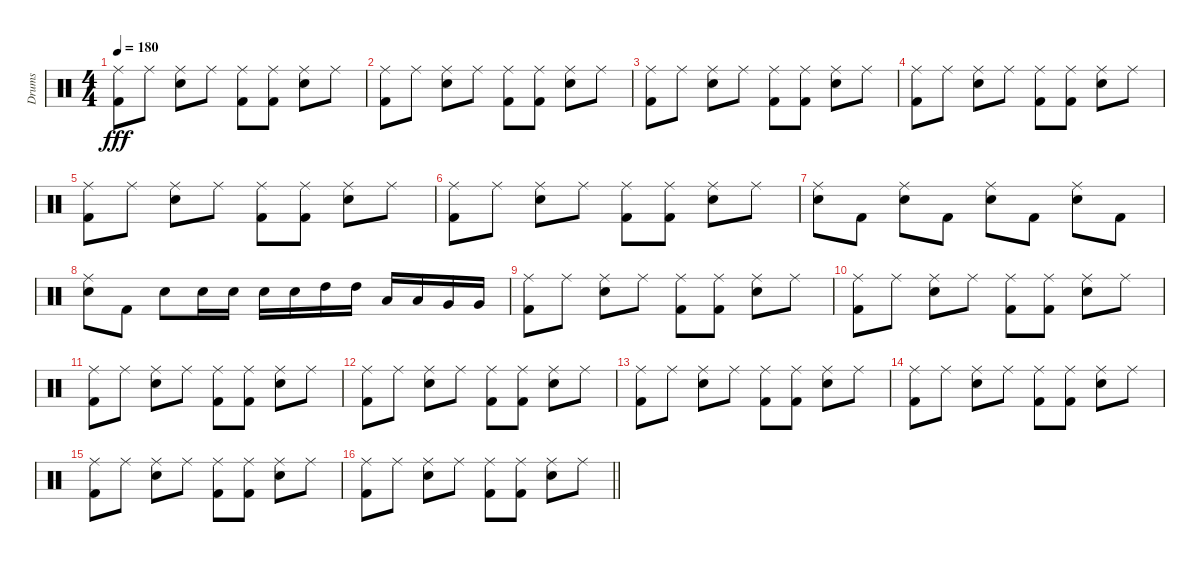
\track ("Drums" "Drums") {instrument percussion}
\staff {score}
\articulation defaults
\ts (4 4)
\tempo 180
\clef neutral
\ks c
("Ride (middle)" "Kick (hit) 2").8{dy fff} "Ride (middle)".8 ("Ride (middle)" "Electric Snare (hit)").8 "Ride (middle)".8 ("Ride (middle)" "Kick (hit) 2").8 ("Ride (middle)" "Kick (hit) 2").8 ("Ride (middle)" "Electric Snare (hit)").8 "Ride (middle)".8 |
("Ride (middle)" "Kick (hit) 2").8 "Ride (middle)".8 ("Ride (middle)" "Electric Snare (hit)").8 "Ride (middle)".8 ("Ride (middle)" "Kick (hit) 2").8 ("Ride (middle)" "Kick (hit) 2").8 ("Ride (middle)" "Electric Snare (hit)").8 "Ride (middle)".8 |
("Ride (middle)" "Kick (hit) 2").8 "Ride (middle)".8 ("Ride (middle)" "Electric Snare (hit)").8 "Ride (middle)".8 ("Ride (middle)" "Kick (hit) 2").8 ("Ride (middle)" "Kick (hit) 2").8 ("Ride (middle)" "Electric Snare (hit)").8 "Ride (middle)".8 |
("Ride (middle)" "Kick (hit) 2").8 "Ride (middle)".8 ("Ride (middle)" "Electric Snare (hit)").8 "Ride (middle)".8 ("Ride (middle)" "Kick (hit) 2").8 ("Ride (middle)" "Kick (hit) 2").8 ("Ride (middle)" "Electric Snare (hit)").8 "Ride (middle)".8 |
("Ride (middle)" "Kick (hit) 2").8 "Ride (middle)".8 ("Ride (middle)" "Electric Snare (hit)").8 "Ride (middle)".8 ("Ride (middle)" "Kick (hit) 2").8 ("Ride (middle)" "Kick (hit) 2").8 ("Ride (middle)" "Electric Snare (hit)").8 "Ride (middle)".8 |
("Ride (middle)" "Kick (hit) 2").8 "Ride (middle)".8 ("Ride (middle)" "Electric Snare (hit)").8 "Ride (middle)".8 ("Ride (middle)" "Kick (hit) 2").8 ("Ride (middle)" "Kick (hit) 2").8 ("Ride (middle)" "Electric Snare (hit)").8 "Ride (middle)".8 |
("Ride (middle)" "Electric Snare (hit)").8 "Kick (hit) 2".8 ("Ride (middle)" "Electric Snare (hit)").8 "Kick (hit) 2".8 ("Ride (middle)" "Electric Snare (hit)").8 "Kick (hit) 2".8 ("Ride (middle)" "Electric Snare (hit)").8 "Kick (hit) 2".8 |
("Ride (middle)" "Electric Snare (hit)").8 "Kick (hit) 2".8 "Electric Snare (hit)".8 "Electric Snare (hit)".16 "Electric Snare (hit)".16 "Electric Snare (hit)".16 "Electric Snare (hit)".16 "High Tom (hit)".16 "High Tom (hit)".16 "Low Tom (hit)".16 "Low Tom (hit)".16 "Very Low Tom (hit)".16 "Very Low Tom (hit)".16 |
("Ride (middle)" "Kick (hit) 2").8 "Ride (middle)".8 ("Ride (middle)" "Electric Snare (hit)").8 "Ride (middle)".8 ("Ride (middle)" "Kick (hit) 2").8 ("Ride (middle)" "Kick (hit) 2").8 ("Ride (middle)" "Electric Snare (hit)").8 "Ride (middle)".8 |
("Ride (middle)" "Kick (hit) 2").8 "Ride (middle)".8 ("Ride (middle)" "Electric Snare (hit)").8 "Ride (middle)".8 ("Ride (middle)" "Kick (hit) 2").8 ("Ride (middle)" "Kick (hit) 2").8 ("Ride (middle)" "Electric Snare (hit)").8 "Ride (middle)".8 |
("Ride (middle)" "Kick (hit) 2").8 "Ride (middle)".8 ("Ride (middle)" "Electric Snare (hit)").8 "Ride (middle)".8 ("Ride (middle)" "Kick (hit) 2").8 ("Ride (middle)" "Kick (hit) 2").8 ("Ride (middle)" "Electric Snare (hit)").8 "Ride (middle)".8 |
("Ride (middle)" "Kick (hit) 2").8 "Ride (middle)".8 ("Ride (middle)" "Electric Snare (hit)").8 "Ride (middle)".8 ("Ride (middle)" "Kick (hit) 2").8 ("Ride (middle)" "Kick (hit) 2").8 ("Ride (middle)" "Electric Snare (hit)").8 "Ride (middle)".8 |
("Ride (middle)" "Kick (hit) 2").8 "Ride (middle)".8 ("Ride (middle)" "Electric Snare (hit)").8 "Ride (middle)".8 ("Ride (middle)" "Kick (hit) 2").8 ("Ride (middle)" "Kick (hit) 2").8 ("Ride (middle)" "Electric Snare (hit)").8 "Ride (middle)".8 |
("Ride (middle)" "Kick (hit) 2").8 "Ride (middle)".8 ("Ride (middle)" "Electric Snare (hit)").8 "Ride (middle)".8 ("Ride (middle)" "Kick (hit) 2").8 ("Ride (middle)" "Kick (hit) 2").8 ("Ride (middle)" "Electric Snare (hit)").8 "Ride (middle)".8 |
("Ride (middle)" "Kick (hit) 2").8 "Ride (middle)".8 ("Ride (middle)" "Electric Snare (hit)").8 "Ride (middle)".8 ("Ride (middle)" "Kick (hit) 2").8 ("Ride (middle)" "Kick (hit) 2").8 ("Ride (middle)" "Electric Snare (hit)").8 "Ride (middle)".8 |
\barLineRight lightlight
("Ride (middle)" "Kick (hit) 2").8 "Ride (middle)".8 ("Ride (middle)" "Electric Snare (hit)").8 "Ride (middle)".8 ("Ride (middle)" "Kick (hit) 2").8 ("Ride (middle)" "Kick (hit) 2").8 ("Ride (middle)" "Electric Snare (hit)").8 "Ride (middle)".8
